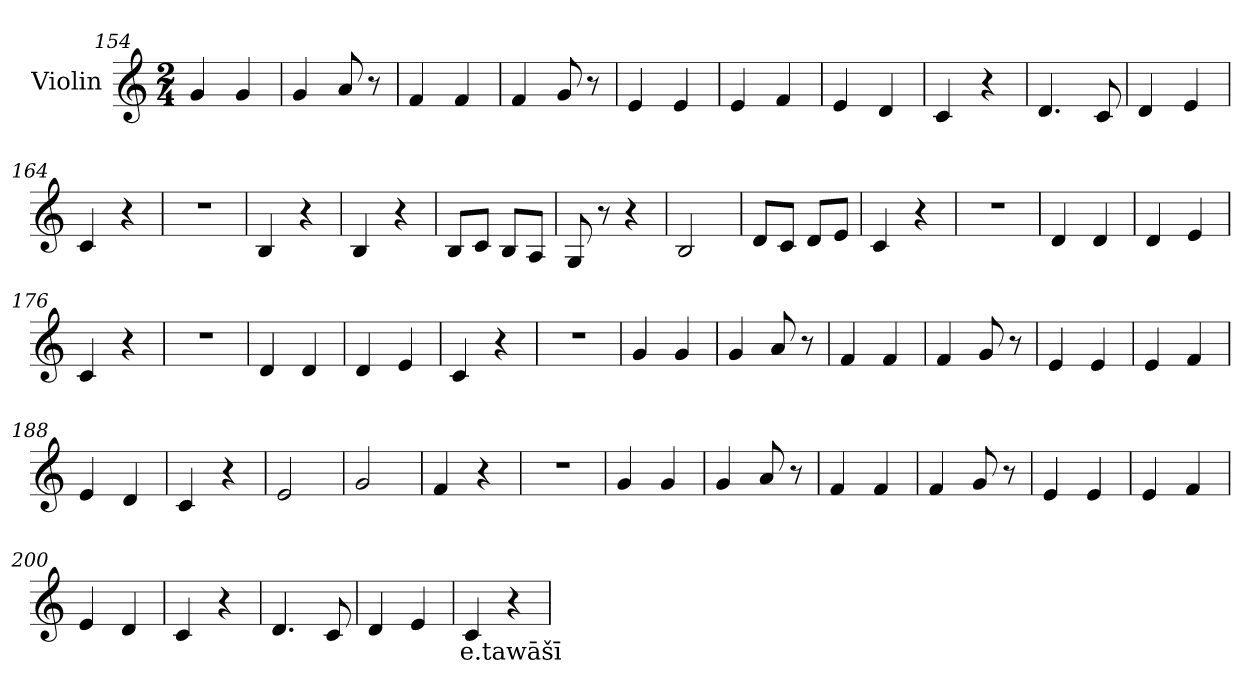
**kern	**text
*part1	*part1
*staff1	*staff1
*I"Violin	*
*clefG2	*
*k[]	*
*M2/4	*
=154	=154
4g/	.
4g/	.
=155	=155
4g/	.
8a/	.
8r	.
=156	=156
4f/	.
4f/	.
=157	=157
4f/	.
8g/	.
8r	.
=158	=158
4e/	.
4e/	.
=159	=159
4e/	.
4f/	.
=160	=160
4e/	.
4d/	.
=161	=161
4c/	.
4r	.
!!LO:LB:g=z
=162	=162
4.d/	.
8c/	.
=163	=163
4d/	.
4e/	.
=164	=164
4c/	.
4r	.
=165	=165
2r	.
=166	=166
4B/	.
4r	.
=167	=167
4B/	.
4r	.
=168	=168
8B/L	.
8c/J	.
8B/L	.
8A/J	.
=169	=169
8G/	.
8r	.
4r	.
=170	=170
2B/	.
=171	=171
8d/L	.
8c/J	.
8d/L	.
8e/J	.
!!LO:LB:g=z
=172	=172
4c/	.
4r	.
=173	=173
2r	.
=174	=174
4d/	.
4d/	.
=175	=175
4d/	.
4e/	.
=176	=176
4c/	.
4r	.
=177	=177
2r	.
=178	=178
4d/	.
4d/	.
=179	=179
4d/	.
4e/	.
=180	=180
4c/	.
4r	.
=181	=181
2r	.
=182	=182
4g/	.
4g/	.
!!LO:PB:g=z
=183	=183
4g/	.
8a/	.
8r	.
=184	=184
4f/	.
4f/	.
=185	=185
4f/	.
8g/	.
8r	.
=186	=186
4e/	.
4e/	.
=187	=187
4e/	.
4f/	.
=188	=188
4e/	.
4d/	.
=189	=189
4c/	.
4r	.
=190	=190
2e/	.
=191	=191
2g/	.
=192	=192
4f/	.
4r	.
=193	=193
2r	.
!!LO:LB:g=z
=194	=194
4g/	.
4g/	.
=195	=195
4g/	.
8a/	.
8r	.
=196	=196
4f/	.
4f/	.
=197	=197
4f/	.
8g/	.
8r	.
=198	=198
4e/	.
4e/	.
=199	=199
4e/	.
4f/	.
=200	=200
4e/	.
4d/	.
=201	=201
4c/	.
4r	.
=202	=202
4.d/	.
8c/	.
=203	=203
4d/	.
4e/	.
!!LO:LB:g=z
=204	=204
!	!LO:LY:b
4c/	e.tawāšī
4r	.
=	=
*-	*-
